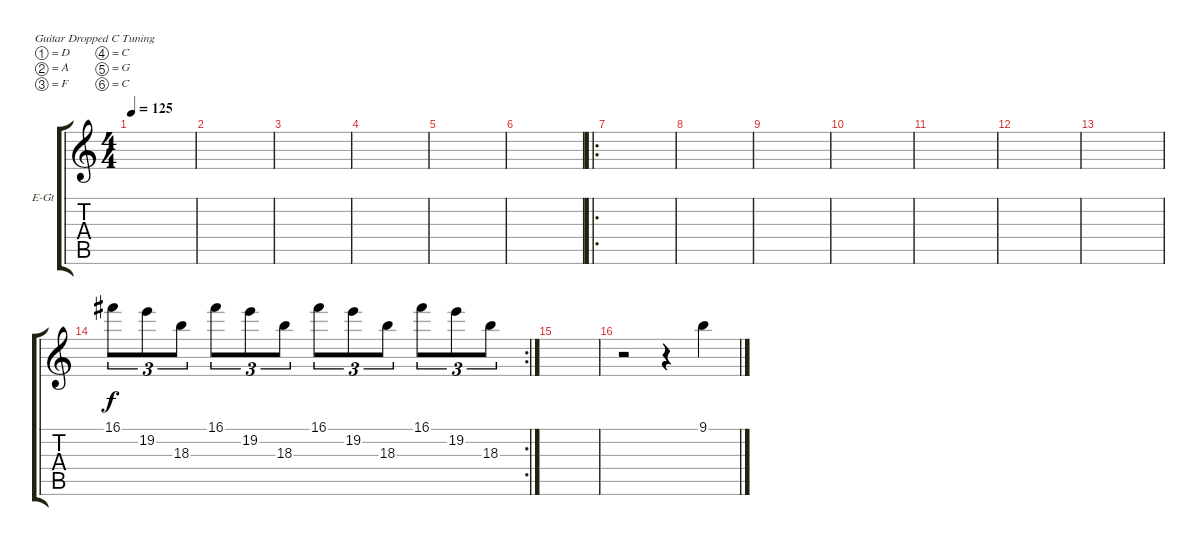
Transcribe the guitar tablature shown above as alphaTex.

\defaultSystemsLayout 4
\bracketExtendMode groupsimilarinstruments
\firstSystemTrackNameOrientation horizontal
\otherSystemsTrackNameOrientation horizontal
\track ("Guitar Two" "E-Gt") {instrument distortionguitar}
\staff {score tabs}
\tuning (D4 A3 F3 C3 G2 C2)
\ts (4 4)
\tempo 125
\clef g2
\ks c
|
|
|
|
|
|
\ro
|
|
|
|
|
|
|
\rc 2
16.1.8{tu (3 2)} 19.2.8{tu (3 2)} 18.3.8{tu (3 2)} 16.1.8{tu (3 2)} 19.2.8{tu (3 2)} 18.3.8{tu (3 2)} 16.1.8{tu (3 2)} 19.2.8{tu (3 2)} 18.3.8{tu (3 2)} 16.1.8{tu (3 2)} 19.2.8{tu (3 2)} 18.3.8{tu (3 2)} |
|
r.2 r.4 9.1{sl}.4
